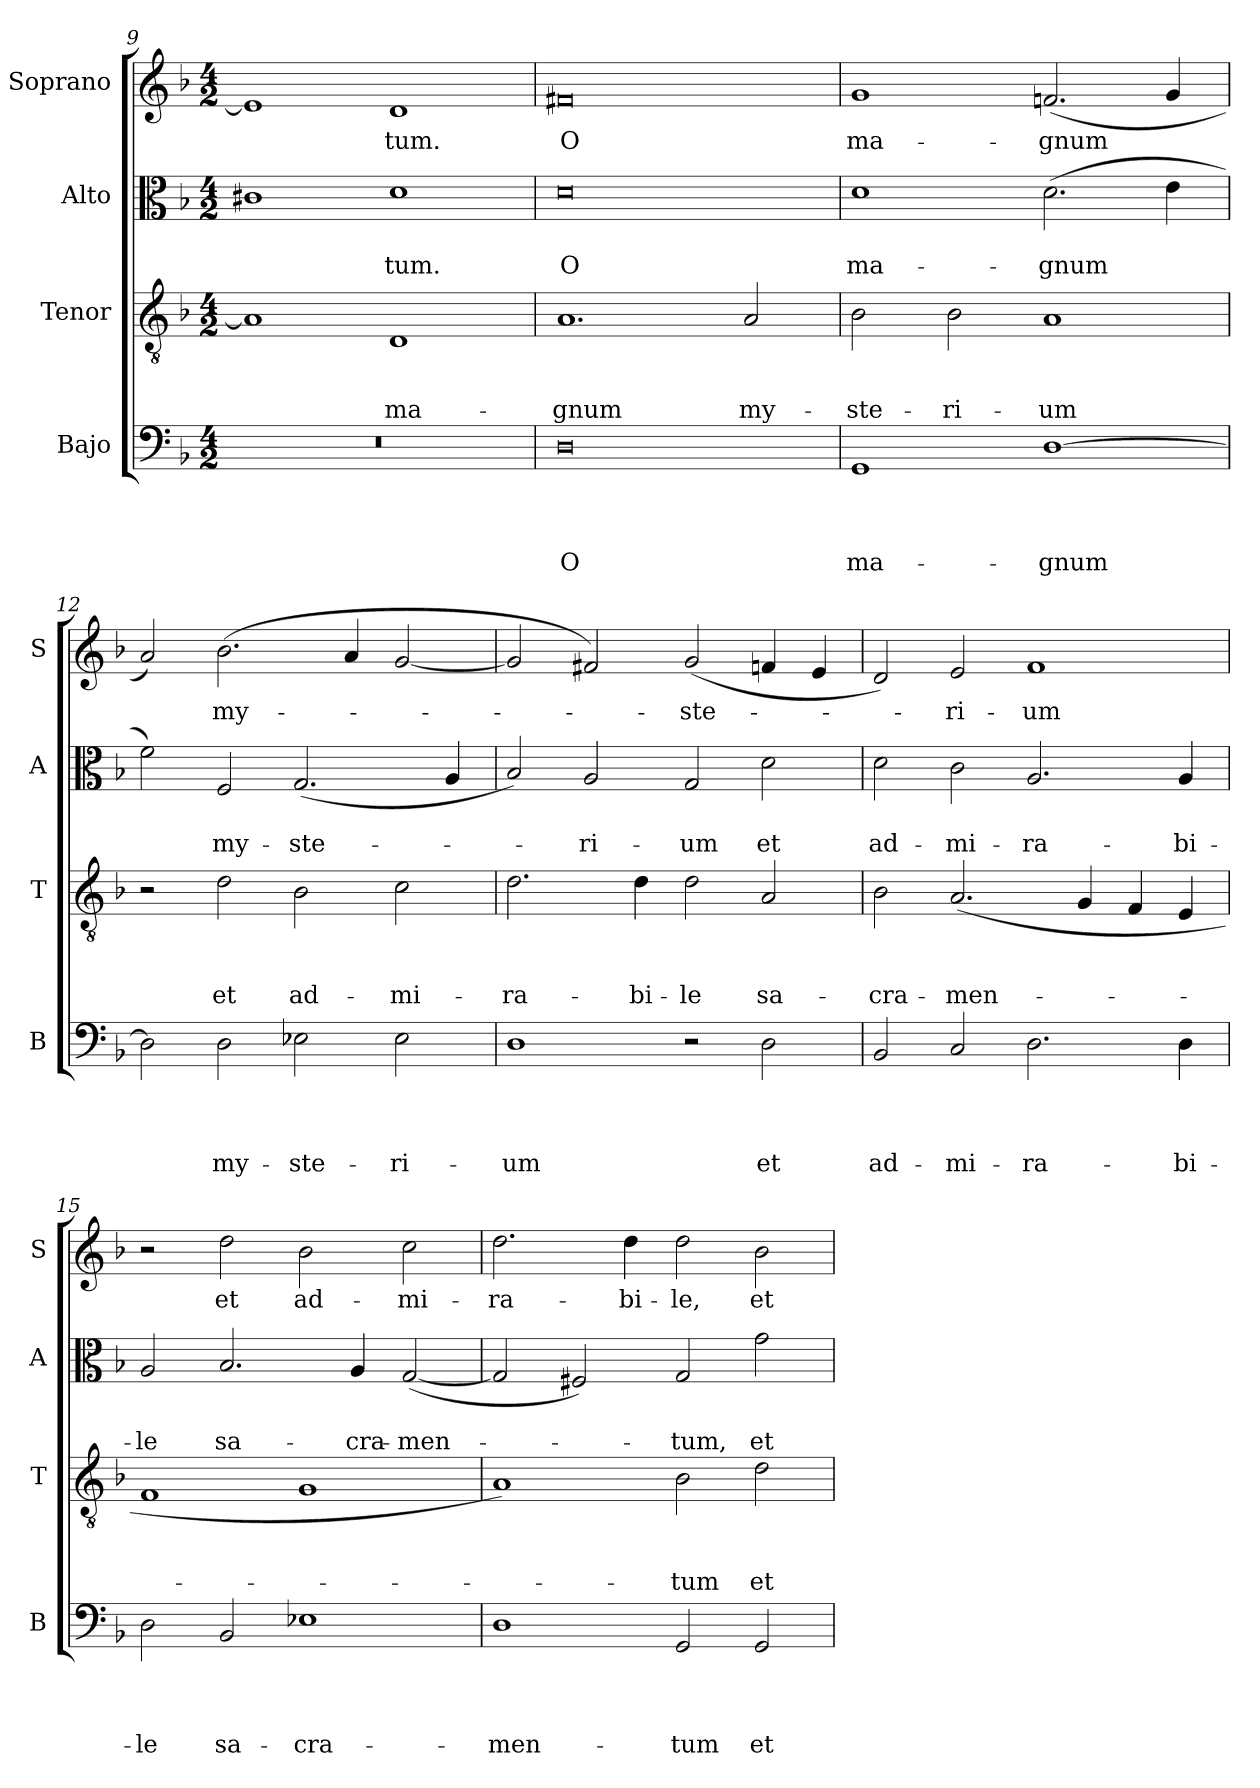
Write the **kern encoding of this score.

**kern	**text	**text	**text	**text	**kern	**text	**text	**text	**kern	**text	**text	**kern	**text
*part4	*part4	*part4	*part4	*part4	*part3	*part3	*part3	*part3	*part2	*part2	*part2	*part1	*part1
*staff4	*staff4	*staff4	*staff4	*staff4	*staff3	*staff3	*staff3	*staff3	*staff2	*staff2	*staff2	*staff1	*staff1
*I"Bajo	*	*	*	*	*I"Tenor	*	*	*	*I"Alto	*	*	*I"Soprano	*
*I'B	*	*	*	*	*I'T	*	*	*	*I'A	*	*	*I'S	*
*clefF4	*	*	*	*	*clefGv2	*	*	*	*clefC3	*	*	*clefG2	*
*k[b-]	*	*	*	*	*k[b-]	*	*	*	*k[b-]	*	*	*k[b-]	*
*d:	*	*	*	*	*d:	*	*	*	*d:	*	*	*d:	*
*M4/2	*	*	*	*	*M4/2	*	*	*	*M4/2	*	*	*M4/2	*
=9	=9	=9	=9	=9	=9	=9	=9	=9	=9	=9	=9	=9	=9
0r	.	.	.	.	1A]	.	.	.	1c#X	.	.	1e]	.
!	!	!	!	!	!	!	!	!LO:LY:b	!	!	!LO:LY:b	!	!LO:LY:b
.	.	.	.	.	1D	.	.	ma-	1d	.	-tum.	1d	-tum.
=10	=10	=10	=10	=10	=10	=10	=10	=10	=10	=10	=10	=10	=10
!	!	!	!	!LO:LY:b	!	!	!	!LO:LY:b	!	!	!LO:LY:b	!	!LO:LY:b
0D	.	.	.	O	1.A	.	.	-gnum	0d	.	O	0f#X	O
!	!	!	!	!	!	!	!	!LO:LY:b	!	!	!	!	!
.	.	.	.	.	2A/	.	.	my-	.	.	.	.	.
=11	=11	=11	=11	=11	=11	=11	=11	=11	=11	=11	=11	=11	=11
!	!	!	!	!LO:LY:b	!	!	!	!LO:LY:b	!	!	!LO:LY:b	!	!LO:LY:b
1GG	.	.	.	ma-	2B-\	.	.	-ste-	1d	.	ma-	1g	ma-
!	!	!	!	!	!	!	!	!LO:LY:b	!	!	!	!	!
.	.	.	.	.	2B-\	.	.	-ri-	.	.	.	.	.
!	!	!	!	!LO:LY:b	!	!	!	!LO:LY:b	!	!	!LO:LY:b	!	!LO:LY:b
[1D	.	.	.	-gnum	1A	.	.	-um	(>2.d\	.	-gnum	(<2.fn/	-gnum
.	.	.	.	.	.	.	.	.	4e\	.	.	4g/	.
=12	=12	=12	=12	=12	=12	=12	=12	=12	=12	=12	=12	=12	=12
2D\]	.	.	.	.	2r	.	.	.	2f\)	.	.	2a/)	.
!	!	!	!	!LO:LY:b	!	!	!	!LO:LY:b	!	!	!LO:LY:b	!	!LO:LY:b
2D\	.	.	.	my-	2d\	.	.	et	2F/	.	my-	(>2.b-\	my-
!	!	!	!	!LO:LY:b	!	!	!	!LO:LY:b	!	!	!LO:LY:b	!	!
2E-X\	.	.	.	-ste-	2B-\	.	.	ad-	(<2.G/	.	-ste-	.	.
.	.	.	.	.	.	.	.	.	.	.	.	4a/	.
!	!	!	!	!LO:LY:b	!	!	!	!LO:LY:b	!	!	!	!	!
2E-\	.	.	.	-ri-	2c\	.	.	-mi-	.	.	.	[2g/	.
.	.	.	.	.	.	.	.	.	4A/	.	.	.	.
!!LO:LB:g=z
=13	=13	=13	=13	=13	=13	=13	=13	=13	=13	=13	=13	=13	=13
!	!	!	!	!LO:LY:b	!	!	!	!LO:LY:b	!	!	!	!	!
1D	.	.	.	-um	2.d\	.	.	-ra-	2B-/)	.	.	2g/]	.
!	!	!	!	!	!	!	!	!	!	!	!LO:LY:b	!	!
.	.	.	.	.	.	.	.	.	2A/	.	-ri-	2f#X/)	.
!	!	!	!	!	!	!	!	!LO:LY:b	!	!	!	!	!
.	.	.	.	.	4d\	.	.	-bi-	.	.	.	.	.
!	!	!	!	!	!	!	!	!LO:LY:b	!	!	!LO:LY:b	!	!LO:LY:b
2r	.	.	.	.	2d\	.	.	-le	2G/	.	-um	(<2g/	-ste-
!	!	!	!	!LO:LY:b	!	!	!	!LO:LY:b	!	!	!LO:LY:b	!	!
2D\	.	.	.	et	2A/	.	.	sa-	2d\	.	et	4fn/	.
.	.	.	.	.	.	.	.	.	.	.	.	4e/	.
=14	=14	=14	=14	=14	=14	=14	=14	=14	=14	=14	=14	=14	=14
!	!	!	!	!LO:LY:b	!	!	!	!LO:LY:b	!	!	!LO:LY:b	!	!
2BB-/	.	.	.	ad-	2B-\	.	.	-cra-	2d\	.	ad-	2d/)	.
!	!	!	!	!LO:LY:b	!	!	!	!LO:LY:b	!	!	!LO:LY:b	!	!LO:LY:b
2C/	.	.	.	-mi-	(<2.A/	.	.	-men-	2c\	.	-mi-	2e/	-ri-
!	!	!	!	!LO:LY:b	!	!	!	!	!	!	!LO:LY:b	!	!LO:LY:b
2.D\	.	.	.	-ra-	.	.	.	.	2.A/	.	-ra-	1f	-um
.	.	.	.	.	4G/	.	.	.	.	.	.	.	.
.	.	.	.	.	4F/	.	.	.	.	.	.	.	.
!	!	!	!	!LO:LY:b	!	!	!	!	!	!	!LO:LY:b	!	!
4D\	.	.	.	-bi-	4E/	.	.	.	4A/	.	-bi-	.	.
=15	=15	=15	=15	=15	=15	=15	=15	=15	=15	=15	=15	=15	=15
!	!	!	!	!LO:LY:b	!	!	!	!	!	!	!LO:LY:b	!	!
2D\	.	.	.	-le	1F	.	.	.	2A/	.	-le	2r	.
!	!	!	!	!LO:LY:b	!	!	!	!	!	!	!LO:LY:b	!	!LO:LY:b
2BB-/	.	.	.	sa-	.	.	.	.	2.B-/	.	sa-	2dd\	et
!	!	!	!	!LO:LY:b	!	!	!	!	!	!	!	!	!LO:LY:b
1E-X	.	.	.	-cra-	1G	.	.	.	.	.	.	2b-\	ad-
!	!	!	!	!	!	!	!	!	!	!	!LO:LY:b	!	!
.	.	.	.	.	.	.	.	.	4A/	.	-cra-	.	.
!	!	!	!	!	!	!	!	!	!	!	!LO:LY:b	!	!LO:LY:b
.	.	.	.	.	.	.	.	.	(<[2G/	.	-men-	2cc\	-mi-
=16	=16	=16	=16	=16	=16	=16	=16	=16	=16	=16	=16	=16	=16
!	!	!	!	!LO:LY:b	!	!	!	!	!	!	!	!	!LO:LY:b
1D	.	.	.	-men-	1A)	.	.	.	2G/]	.	.	2.dd\	-ra-
.	.	.	.	.	.	.	.	.	2F#X/)	.	.	.	.
!	!	!	!	!	!	!	!	!	!	!	!	!	!LO:LY:b
.	.	.	.	.	.	.	.	.	.	.	.	4dd\	-bi-
!	!	!	!	!LO:LY:b	!	!	!	!LO:LY:b	!	!	!LO:LY:b	!	!LO:LY:b
2GG/	.	.	.	-tum	2B-\	.	.	-tum	2G/	.	-tum,	2dd\	-le,
!	!	!	!	!LO:LY:b	!	!	!	!LO:LY:b	!	!	!LO:LY:b	!	!LO:LY:b
2GG/	.	.	.	et	2d\	.	.	et	2g\	.	et	2b-\	et
=	=	=	=	=	=	=	=	=	=	=	=	=	=
*-	*-	*-	*-	*-	*-	*-	*-	*-	*-	*-	*-	*-	*-
